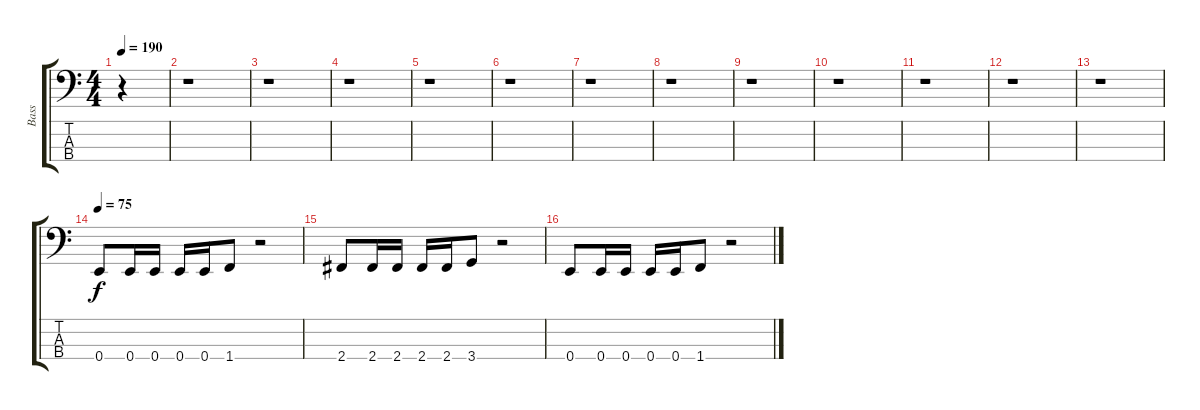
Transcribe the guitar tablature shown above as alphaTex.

\track ("Bass" "Bass") {instrument electricbasspick}
\staff {score tabs}
\tuning (G2 D2 A1 E1) {hide}
\ts (4 4)
\tempo 190
\tempo 75
\tempo 190
\clef f4
\ks c
r.4{dy f instrument electricbasspick} |
r.1 |
r.1 |
r.1 |
r.1 |
r.1 |
r.1 |
r.1 |
r.1 |
r.1 |
r.1 |
r.1 |
r.1 |
\tempo 75
0.4.8 0.4.16 0.4.16 0.4.16 0.4.16 1.4.8 r.2 |
2.4.8 2.4.16 2.4.16 2.4.16 2.4.16 3.4.8 r.2 |
0.4.8 0.4.16 0.4.16 0.4.16 0.4.16 1.4.8 r.2
